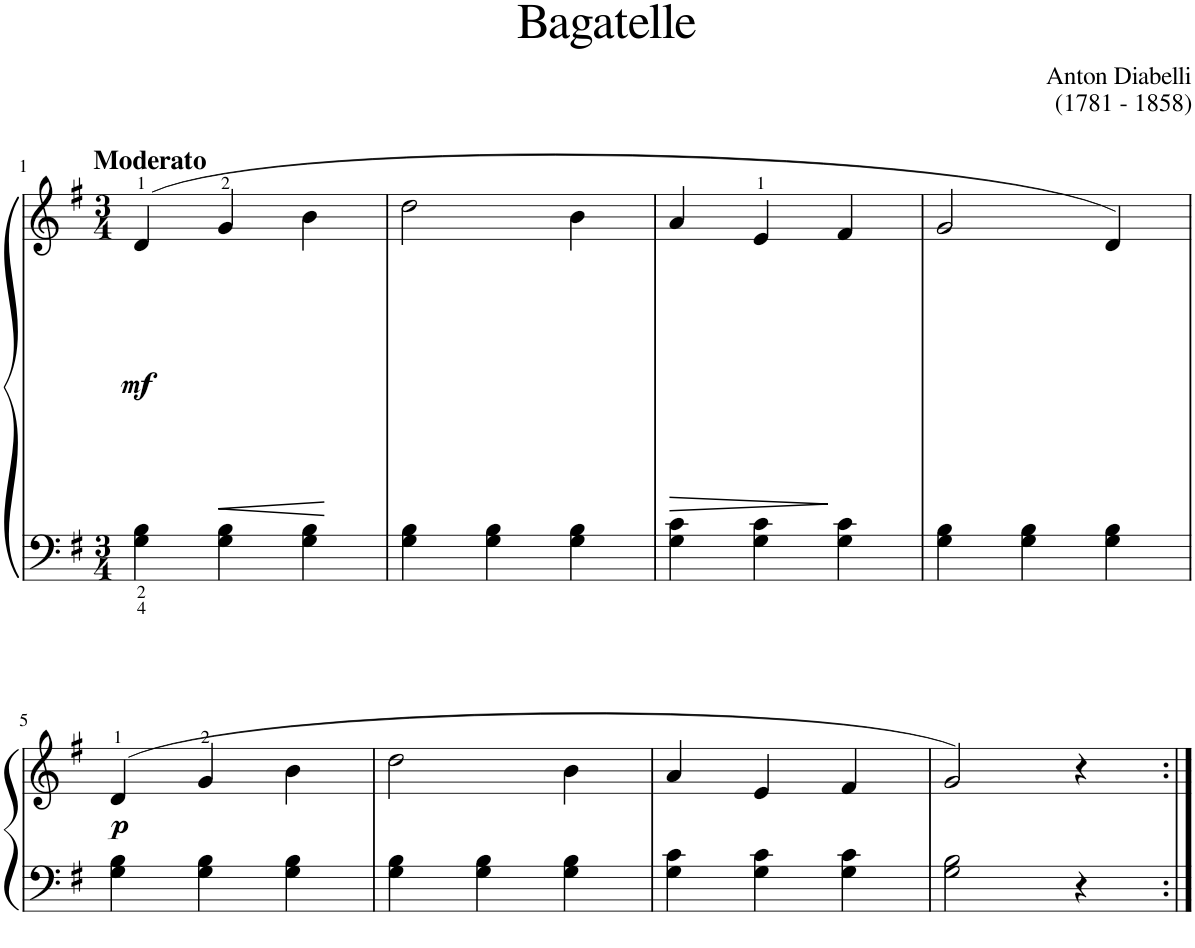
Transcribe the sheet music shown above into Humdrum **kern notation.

**kern	**kern	**dynam
*part1	*part1	*part1
*staff2	*staff1	*staff1/2
*I"Piano	*	*
*I'Pno	*	*
!!LO:PB:g=z
*clefF4	*clefG2	*
*k[f#]	*k[f#]	*
*M3/4	*M3/4	*
=1	=1	=1
!	!LO:TX:a:B:t=Moderato	!
!	!	!LO:DY:b
4G\ 4B\	(4d/	mf
!	!	!LO:HP:b
4G\ 4B\	4g/	<
4G\ 4B\	4b\	.
.	.	[
=2	=2	=2
4G\ 4B\	2dd\	.
4G\ 4B\	.	.
4G\ 4B\	4b\	.
=3	=3	=3
!	!	!LO:HP:b
4G\ 4c\	4a/	>
4G\ 4c\	4e/	.
4G\ 4c\	4f#/	.
.	.	]
=4	=4	=4
4G\ 4B\	2g/	.
4G\ 4B\	.	.
4G\ 4B\	4d/)	.
!!LO:LB:g=z
=5	=5	=5
!	!	!LO:DY:b
4G\ 4B\	(4d/	p
4G\ 4B\	4g/	.
4G\ 4B\	4b\	.
=6	=6	=6
4G\ 4B\	2dd\	.
4G\ 4B\	.	.
4G\ 4B\	4b\	.
=7	=7	=7
4G\ 4c\	4a/	.
4G\ 4c\	4e/	.
4G\ 4c\	4f#/	.
=8	=8	=8
2G\ 2B\	2g/)	.
4r	4r	.
=:|!	=:|!	=:|!
*-	*-	*-
